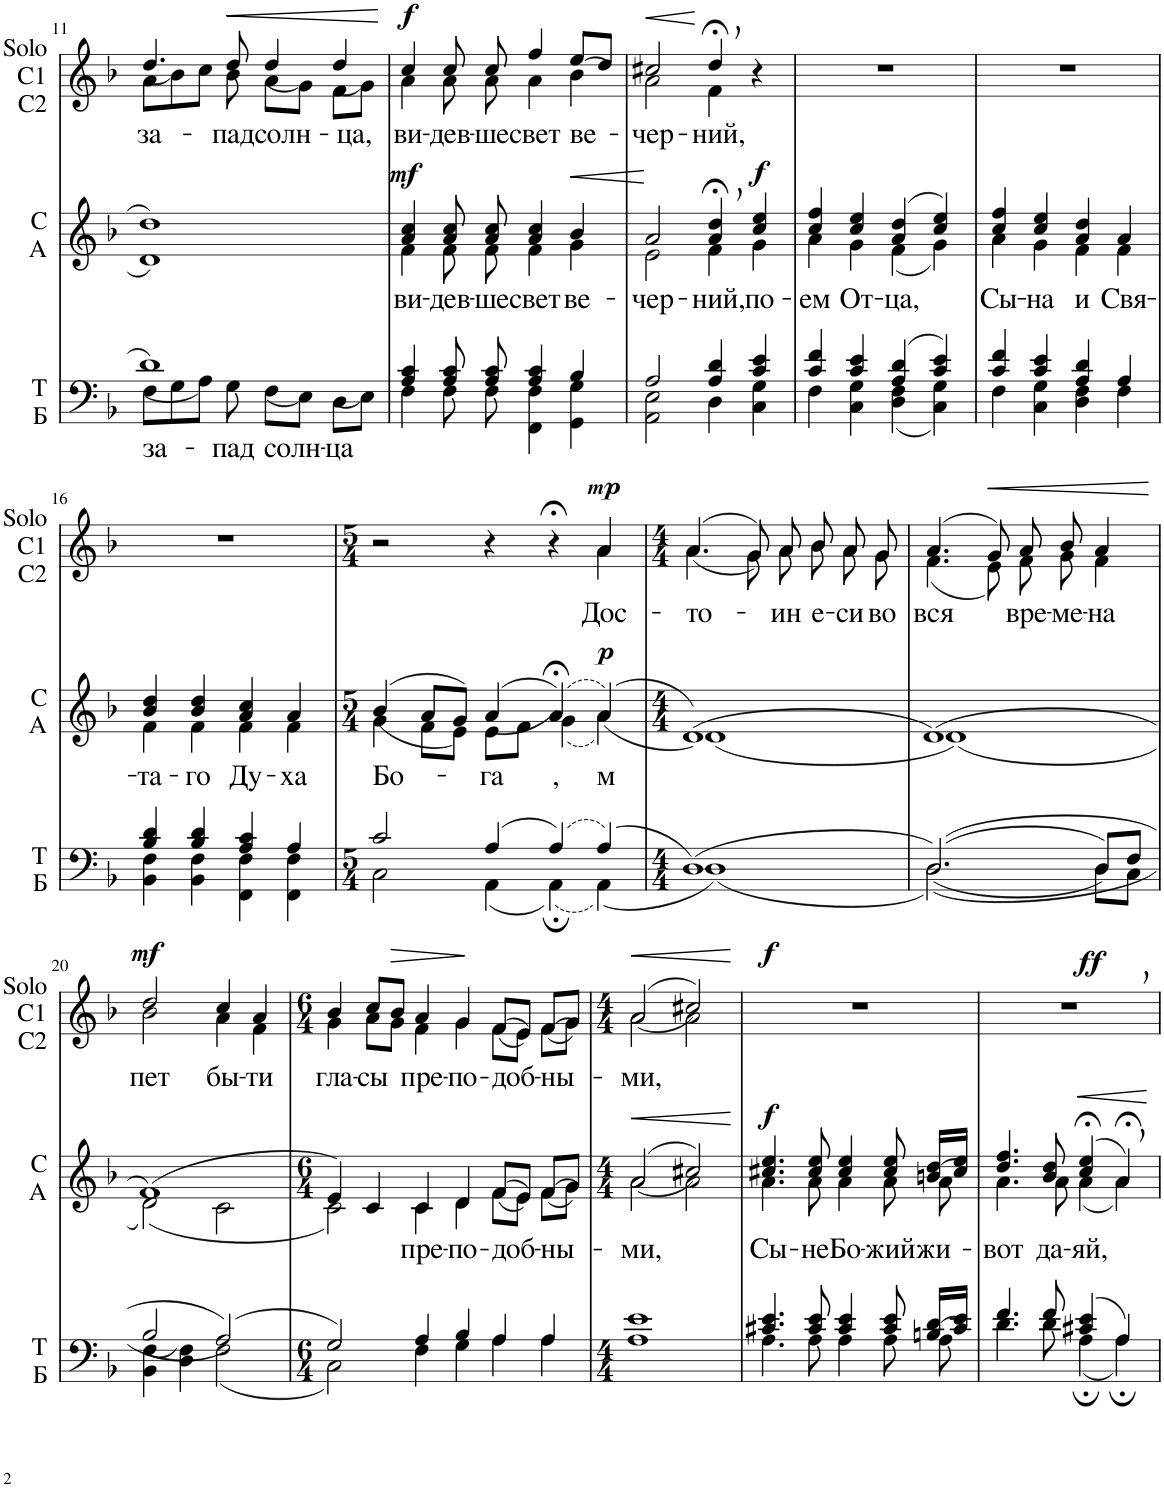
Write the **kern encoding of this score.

**kern	**text	**kern	**text	**dynam	**kern	**text	**dynam
*part3	*part3	*part2	*part2	*part2	*part1	*part1	*part1
*staff3	*staff3	*staff2	*staff2	*staff2	*staff1	*staff1	*staff1
*I"T Б	*	*I"C A	*	*	*I"Solo C1  C2	*	*
*I'T Б	*	*I'C A	*	*	*I'Solo C1  C2	*	*
!!LO:PB:g=z
*clefF4	*	*clefG2	*	*	*clefG2	*	*
*k[b-]	*	*k[b-]	*	*	*k[b-]	*	*
*M4/4	*	*M4/4	*	*	*M4/4	*	*
=11	=11	=11	=11	=11	=11	=11	=11
*^	*	*	*	*	*	*	*
!	!	!LO:LY:b	!	!	!	!	!LO:LY:b	!
*	*	*	*^	*	*	*^	*	*
1d	(8F\L	за-	1dd	1d	.	.	4.dd/	(8a\L	за-	.
.	8G\	.	.	.	.	.	.	8b-\)	.	.
.	8A\J)	.	.	.	.	.	.	8cc\J	.	.
!	!	!LO:LY:b	!	!	!	!	!	!	!LO:LY:b	!LO:HP:b
.	8G\	пад	.	.	.	.	8dd/	8b-\	-пад	<
!	!	!LO:LY:b	!	!	!	!	!	!	!LO:LY:b	!
.	(8F\L	солн-	.	.	.	.	4dd/	(8a\L	солн-	.
.	8E\J)	.	.	.	.	.	.	8g\J)	.	.
!	!	!LO:LY:b	!	!	!	!	!	!	!LO:LY:b	!
.	(8D\L	ца	.	.	.	.	4dd/	(8f\L	-ца,	.
.	8E\J)	.	.	.	.	.	.	8g\J)	.	.
*v	*v	*	*	*	*	*	*v	*v	*	*
*	*	*v	*v	*	*	*	*	*
.	.	.	.	.	.	.	[
=12	=12	=12	=12	=12	=12	=12	=12
*^	*	*^	*	*	*	*	*
!	!	!	!	!	!LO:LY:b	!LO:DY:a	!	!LO:LY:b	!LO:DY:a
*	*	*	*	*	*	*	*^	*	*
4A/ 4c/	4F\	.	4a/ 4cc/	4f\	ви-	mf	4cc/	4a\	ви-	f
!	!	!	!	!	!LO:LY:b	!	!	!	!LO:LY:b	!
8A/ 8c/	8F\	.	8a/ 8cc/	8f\	-дев-	.	8cc/	8a\	-дев-	.
!	!	!	!	!	!LO:LY:b	!	!	!	!LO:LY:b	!
8A/ 8c/	8F\	.	8a/ 8cc/	8f\	-ше	.	8cc/	8a\	-ше	.
!	!	!	!	!	!LO:LY:b	!	!	!	!LO:LY:b	!
4A/ 4c/	4FF\ 4F\	.	4a/ 4cc/	4f\	свет	.	4ff/	4a\	свет	.
!	!	!	!	!	!LO:LY:b	!LO:HP:b	!	!	!LO:LY:b	!
4B-/	4GG\ 4G\	.	4b-/	4g\	ве-	<	(8ee/L	4b-\	ве-	.
.	.	.	.	.	.	.	8dd/J)	.	.	.
=13	=13	=13	=13	=13	=13	=13	=13	=13	=13	=13
!	!	!	!	!	!LO:LY:b	!	!	!	!LO:LY:b	!LO:HP:b
2A/	2AA\ 2E\	.	2a/	2e\	-чер-	.	2cc#X/	2a\	чер-	<
!	!	!	!	!	!LO:LY:b	!	!	!	!LO:LY:b	!
4A/ 4d/	4D\	.	4a/;<, 4dd/;<,	4f\	-ний,	[	4dd;<,/	4f\	-ний,	[
!	!	!	!	!	!LO:LY:b	!LO:DY:a	!	!	!	!
4c/ 4e/	4C\ 4G\	.	4cc/ 4ee/	4g\	по-	f	4r	4ryy	.	.
=14	=14	=14	=14	=14	=14	=14	=14	=14	=14	=14
!	!	!	!	!	!LO:LY:b	!	!	!	!	!
*	*	*	*	*	*	*	*v	*v	*	*
4c/ 4f/	4F\	.	4cc/ 4ff/	4a\	-ем	.	1r	.	.
!	!	!	!	!	!LO:LY:b	!	!	!	!
4c/ 4e/	4C\ 4G\	.	4cc/ 4ee/	4g\	От-	.	.	.	.
!	!	!	!	!	!LO:LY:b	!	!	!	!
(4A/ 4d/	(4D\ 4F\	.	(4a/ 4dd/	(4f\	-ца,	.	.	.	.
4c/ 4e/)	4C\ 4G\)	.	4cc/ 4ee/)	4g\)	.	.	.	.	.
=15	=15	=15	=15	=15	=15	=15	=15	=15	=15
!	!	!	!	!	!LO:LY:b	!	!	!	!
4c/ 4f/	4F\	.	4cc/ 4ff/	4a\	Сы-	.	1r	.	.
!	!	!	!	!	!LO:LY:b	!	!	!	!
4c/ 4e/	4C\ 4G\	.	4cc/ 4ee/	4g\	-на	.	.	.	.
!	!	!	!	!	!LO:LY:b	!	!	!	!
4A/ 4d/	4D\ 4F\	.	4a/ 4dd/	4f\	и	.	.	.	.
!	!	!	!	!	!LO:LY:b	!	!	!	!
4A/	4F\	.	4a/	4f\	Свя-	.	.	.	.
!!LO:LB:g=z
=16	=16	=16	=16	=16	=16	=16	=16	=16	=16
!	!	!	!	!	!LO:LY:b	!	!	!	!
4B-/ 4d/	4BB-\ 4F\	.	4b-/ 4dd/	4f\	-та-	.	1r	.	.
!	!	!	!	!	!LO:LY:b	!	!	!	!
4B-/ 4d/	4BB-\ 4F\	.	4b-/ 4dd/	4f\	-го	.	.	.	.
!	!	!	!	!	!LO:LY:b	!	!	!	!
4A/ 4c/	4FF\ 4F\	.	4a/ 4cc/	4f\	Ду-	.	.	.	.
!	!	!	!	!	!LO:LY:b	!	!	!	!
4A/	4FF\ 4F\	.	4a/	4f\	-ха	.	.	.	.
=17	=17	=17	=17	=17	=17	=17	=17	=17	=17
*M5/4	*	*	*M5/4	*	*	*	*M5/4	*	*
!	!	!	!	!	!LO:LY:b	!	!	!	!
*	*	*	*	*	*	*	*^	*	*
2c/	2C\	.	(4b-/	(4g\	Бо-	.	2r	2ryy	.	.
.	.	.	8a/L	8f\L	.	.	.	.	.	.
.	.	.	8g/J)	8e\J)	.	.	.	.	.	.
!	!	!	!	!	!LO:LY:b	!	!	!	!	!
(4A/	(4AA\	.	(4a/	(8e\L	га	.	4r	4ryy	.	.
.	.	.	.	8f\J	.	.	.	.	.	.
!	!	!	!	!	!LO:LY:b	!	!	!	!	!
(4A/)	(4AA;\)	.	(4a;</)	(4g\)	,	.	4r;<	4ryy	.	.
!	!	!	!	!	!LO:LY:b	!LO:DY:a	!	!	!LO:LY:b	!LO:DY:a
!	!	!	!	!	!	!	!	!	!	!LO:DY:n=1:a
(4A/)	(4AA\)	.	((<4a/)	4a\)	м-	p	4a/	4a\	Дос-	other-dynamics p
=18	=18	=18	=18	=18	=18	=18	=18	=18	=18	=18
*M4/4	*	*	*M4/4	*	*	*	*M4/4	*	*	*
!	!	!	!	!	!	!	!	!	!LO:LY:b	!
(1D)	(1D)	.	(1d))	(1d	.	.	((<4.a/	4.a\	-то-	.
.	.	.	.	.	.	.	8g/))	8g\	.	.
!	!	!	!	!	!	!	!	!	!LO:LY:b	!
.	.	.	.	.	.	.	8a/	8a\	ин	.
!	!	!	!	!	!	!	!	!	!LO:LY:b	!
.	.	.	.	.	.	.	8b-/	8b-\	е-	.
!	!	!	!	!	!	!	!	!	!LO:LY:b	!
.	.	.	.	.	.	.	8a/	8a\	-си	.
!	!	!	!	!	!	!	!	!	!LO:LY:b	!
.	.	.	.	.	.	.	8g/	8g\	во	.
=19	=19	=19	=19	=19	=19	=19	=19	=19	=19	=19
!	!	!	!	!	!	!	!	!	!LO:LY:b	!
((<((<2.D/)	2.D\)	.	(1d)	(1d)	.	.	(4.a/	(4.f\	вся	.
!	!	!	!	!	!	!	!	!	!	!LO:HP:b
.	.	.	.	.	.	.	8g/)	8e\)	.	<
!	!	!	!	!	!	!	!	!	!LO:LY:b	!
.	.	.	.	.	.	.	8a/	8f\	вре-	.
!	!	!	!	!	!	!	!	!	!LO:LY:b	!
.	.	.	.	.	.	.	8b-/	8g\	-ме-	.
!	!	!	!	!	!	!	!	!	!LO:LY:b	!
8D/L))	8D\L	.	.	.	.	.	4a/	4f\	-на	.
8F/J	8C\J	.	.	.	.	.	.	.	.	.
*v	*v	*	*	*	*	*	*v	*v	*	*
*	*	*v	*v	*	*	*	*	*
.	.	.	.	.	.	.	[
!!LO:LB:g=z
=20	=20	=20	=20	=20	=20	=20	=20
*^	*	*^	*	*	*	*	*
!	!	!	!	!	!	!	!	!LO:LY:b	!LO:DY:a
*	*	*	*	*	*	*	*^	*	*
2B-/	(4BB-\ 4F\	.	(1f)	(2d\)	.	.	2dd/	2b-\	пет	mf
.	4D\ 4F\)	.	.	.	.	.	.	.	.	.
!	!	!	!	!	!	!	!	!	!LO:LY:b	!
(2A/))	(2F\	.	.	2c\	.	.	4cc/	4a\	бы-	.
!	!	!	!	!	!	!	!	!	!LO:LY:b	!
.	.	.	.	.	.	.	4a/	4f\	-ти	.
=21	=21	=21	=21	=21	=21	=21	=21	=21	=21	=21
*M6/4	*	*	*M6/4	*	*	*	*M6/4	*	*	*
!	!	!	!	!	!	!	!	!	!LO:LY:b	!
2G/)	2C\)	.	4e/)	2c\)	.	.	4b-/	4g\	гла-	.
!	!	!	!	!	!	!	!	!	!LO:LY:b	!
.	.	.	4c/	.	.	.	8cc/L	8a\L	-сы	.
!	!	!	!	!	!	!	!	!	!	!LO:HP:b
.	.	.	.	.	.	.	8b-/J	8g\J	.	>
!	!	!	!	!	!LO:LY:b	!	!	!	!LO:LY:b	!
4A/	4F\	.	4c/	4c\	пре-	.	4a/	4f\	пре-	.
!	!	!	!	!	!LO:LY:b	!	!	!	!LO:LY:b	!
4B-/	4G\	.	4d/	4d\	-по-	.	4g/	4g\	-по-	.
!	!	!	!	!	!LO:LY:b	!	!	!	!LO:LY:b	!
4A/	4A\	.	((<8f/L	8f\L	-доб-	.	((<8f/L	8f\L	-доб-	]
.	.	.	8e/J))	8e\J	.	.	8e/J))	8e\J	.	.
!	!	!	!	!	!LO:LY:b	!	!	!	!LO:LY:b	!
4A/	4A\	.	((<8f/L	8f\L	ны-	.	((<8f/L	8f\L	ны-	.
.	.	.	8g/J))	8g\J	.	.	8g/J))	8g\J	.	.
=22	=22	=22	=22	=22	=22	=22	=22	=22	=22	=22
*M4/4	*	*	*M4/4	*	*	*	*M4/4	*	*	*
!	!	!	!	!	!LO:LY:b	!LO:HP:b	!	!	!LO:LY:b	!LO:HP:b
1e	1A	.	((<2a/	2a\	ми,	<	((<2a/	2a\	ми,	<
.	.	.	2cc#X/))	2a\	.	.	2cc#X/))	2a\	.	.
*v	*v	*	*	*	*	*	*v	*v	*	*
*	*	*v	*v	*	*	*	*	*
.	.	.	.	[	.	.	[
=23	=23	=23	=23	=23	=23	=23	=23
*^	*	*^	*	*	*	*	*
!	!	!	!	!	!LO:LY:b	!LO:DY:a	!	!	!LO:DY:a
4.c#X/ 4.e/	4.A\	.	4.cc#X/ 4.ee/	4.a\	Сы-	f	1r	.	f
!	!	!	!	!	!LO:LY:b	!	!	!	!
8c#/ 8e/	8A\	.	8cc#/ 8ee/	8a\	-не	.	.	.	.
!	!	!	!	!	!LO:LY:b	!	!	!	!
4c#/ 4e/	4A\	.	4cc#/ 4ee/	4a\	Бо-	.	.	.	.
!	!	!	!	!	!LO:LY:b	!	!	!	!
8c#/ 8e/	8A\	.	8cc#/ 8ee/	8a\	-жий	.	.	.	.
!	!	!	!	!	!LO:LY:b	!	!	!	!
(16Bn/ 16d/LL	8A\	.	(16bn/ 16dd/LL	8a\	жи-	.	.	.	.
16c#/ 16e/JJ)	.	.	16cc#/ 16ee/JJ)	.	.	.	.	.	.
=24	=24	=24	=24	=24	=24	=24	=24	=24	=24
!	!	!	!	!	!LO:LY:b	!	!	!	!LO:DY:a
4.f/	4.d\	.	4.dd/ 4.ff/	4.a\	-вот	.	1r	.	ff
!	!	!	!	!	!LO:LY:b	!	!	!	!
8f/	8d\	.	8b-/ 8dd/	8a\	да-	.	.	.	.
!	!	!	!	!	!LO:LY:b	!LO:HP:b	!	!	!
(4c#X/ 4e/	(4A;\	.	(4cc/;< 4ee/;<	(4a\	-яй,	<	.	.	.
4A;/)	4A\)	.	4a;<,/)	4a\)	.	.	.	.	.
*v	*v	*	*	*	*	*	*	*	*
*	*	*v	*v	*	*	*	*	*
.	.	.	.	[	.	.	.
=	=	=	=	=	=	=	=
*-	*-	*-	*-	*-	*-	*-	*-
